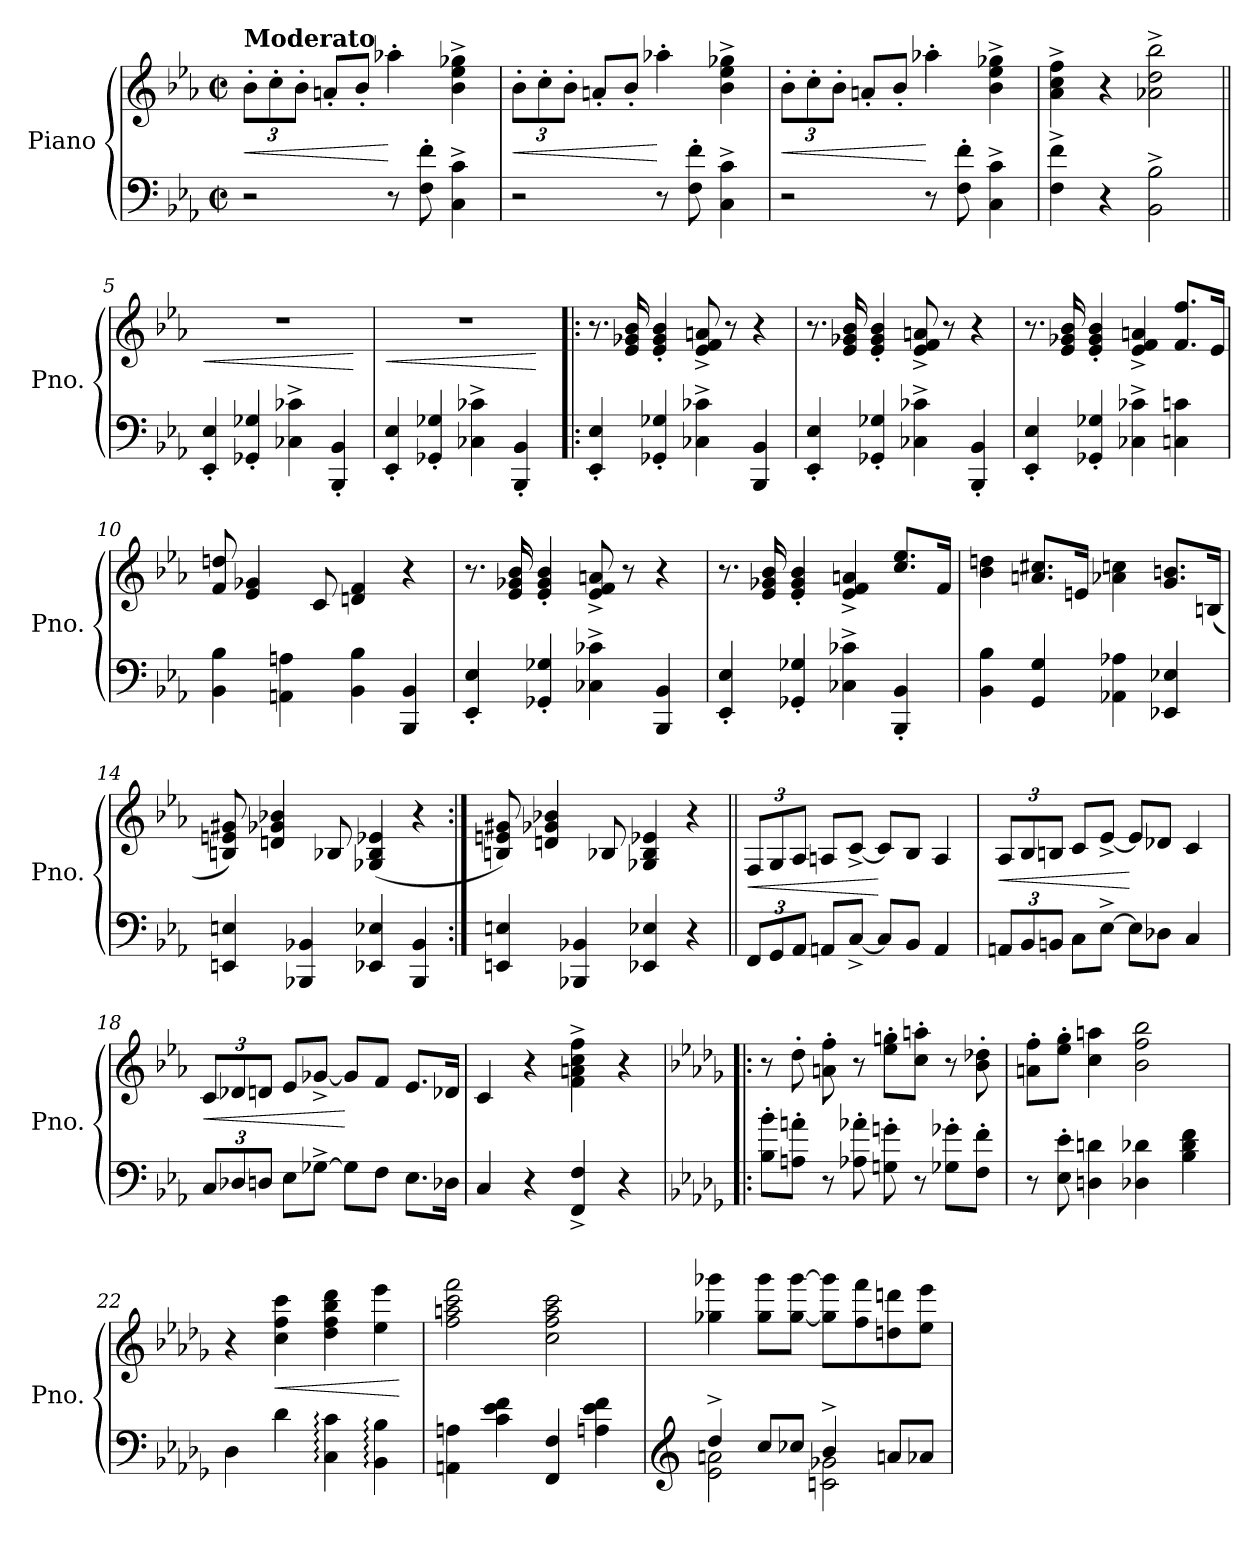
**kern	**kern	**dynam
*part1	*part1	*part1
*staff2	*staff1	*staff1/2
*I"Piano	*	*
*I'Pno.	*	*
*clefF4	*clefG2	*
*k[b-e-a-]	*k[b-e-a-]	*
*M2/2	*M2/2	*
*met(c|)	*met(c|)	*
*	*Xbrackettup	*
=1	=1	=1
!	!LO:TX:a:B:t=Moderato	!
!	!	!LO:HP:b
2r	12b-'\L	<
.	12cc'\	.
.	12b-'\J	.
.	8an'/L	.
.	8b-'/J	.
8r	4aa-X'\	[
8F\' 8f\'	.	.
4C\^ 4c\^	4b-\^ 4ee-\^ 4gg-X\^	.
=2	=2	=2
!	!	!LO:HP:b
2r	12b-'\L	<
.	12cc'\	.
.	12b-'\J	.
.	8an'/L	.
.	8b-'/J	.
8r	4aa-X'\	[
8F\' 8f\'	.	.
4C\^ 4c\^	4b-\^ 4ee-\^ 4gg-X\^	.
=3	=3	=3
!	!	!LO:HP:b
2r	12b-'\L	<
.	12cc'\	.
.	12b-'\J	.
.	8an'/L	.
.	8b-'/J	.
8r	4aa-X'\	[
8F\' 8f\'	.	.
4C\^ 4c\^	4b-\^ 4ee-\^ 4gg-X\^	.
=4	=4	=4
4F\^ 4f\^	4a-\^ 4cc\^ 4ff\^	.
4r	4r	.
2BB-\^ 2B-\^	2a-X\^ 2dd\^ 2bb-\^	.
=5||	=5||	=5||
!	!	!LO:HP:b
4EE-/' 4E-/'	1r	<
4GG-X/' 4G-X/'	.	.
4C-X\^ 4c-X\^	.	.
4BBB-/' 4BB-/'	.	.
.	.	[
=6	=6	=6
!	!	!LO:HP:b
4EE-/' 4E-/'	1r	<
4GG-X/' 4G-X/'	.	.
4C-X\^ 4c-X\^	.	.
4BBB-/' 4BB-/'	.	.
.	.	[
!!LO:LB:g=z
=7!|:	=7!|:	=7!|:
4EE-/' 4E-/'	8.r	.
.	16e-/ 16g-X/ 16b-/	.
4GG-X/' 4G-X/'	4e-/' 4g-/' 4b-/'	.
4C-X\^ 4c-X\^	8e-/^ 8f/^ 8an/^	.
.	8r	.
4BBB-/ 4BB-/	4r	.
=8	=8	=8
4EE-/' 4E-/'	8.r	.
.	16e-/ 16g-X/ 16b-/	.
4GG-X/' 4G-X/'	4e-/' 4g-/' 4b-/'	.
4C-X\^ 4c-X\^	8e-/^ 8f/^ 8an/^	.
.	8r	.
4BBB-/' 4BB-/'	4r	.
=9	=9	=9
4EE-/' 4E-/'	8.r	.
.	16e-/ 16g-X/ 16b-/	.
4GG-X/' 4G-X/'	4e-/' 4g-/' 4b-/'	.
4C-X\^ 4c-X\^	4e-/^ 4f/^ 4an/^	.
4Cn\ 4cn\	8.f/ 8.ff/L	.
.	16e-/Jk	.
=10	=10	=10
4BB-\ 4B-\	8f/ 8ddn/	.
.	4e-/ 4g-X/	.
4AAn\ 4An\	.	.
.	8c/	.
4BB-\ 4B-\	4dn/ 4f/	.
4BBB-/ 4BB-/	4r	.
=11	=11	=11
4EE-/' 4E-/'	8.r	.
.	16e-/ 16g-X/ 16b-/	.
4GG-X/' 4G-X/'	4e-/' 4g-/' 4b-/'	.
4C-X\^ 4c-X\^	8e-/^ 8f/^ 8an/^	.
.	8r	.
4BBB-/ 4BB-/	4r	.
!!LO:LB:g=z
=12	=12	=12
4EE-/' 4E-/'	8.r	.
.	16e-/ 16g-X/ 16b-/	.
4GG-X/' 4G-X/'	4e-/' 4g-/' 4b-/'	.
4C-X\^ 4c-X\^	4e-/^ 4f/^ 4an/^	.
4BBB-/' 4BB-/'	8.cc/ 8.ee-/L	.
.	16f/Jk	.
=13	=13	=13
4BB-\ 4B-\	4b-\ 4ddn\	.
4GG/ 4G/	8.an/ 8.cc#X/L	.
.	16en/Jk	.
4AA-X\ 4A-X\	4a-X\ 4ccn\	.
4EE-X/ 4E-X/	8.g/ 8.bn/L	.
.	(<16Bn/Jk	.
=14	=14	=14
4EEn/ 4En/	8Bn/ 8en/ 8g#X/)	.
.	4dn/ 4g-X/ 4b-X/	.
4BBB-X/ 4BB-X/	.	.
.	8B-X/	.
4EE-X/ 4E-X/	(<4G-X/ 4B-/ 4e-X/	.
4BBB-/ 4BB-/	4r	.
=15:|!	=15:|!	=15:|!
4EEn/ 4En/	8Bn/ 8en/ 8g#X/)	.
.	4dn/ 4g-X/ 4b-X/	.
4BBB-X/ 4BB-X/	.	.
.	8B-X/	.
4EE-X/ 4E-X/	4G-X/ 4B-/ 4e-X/	.
4r	4r	.
!!LO:LB:g=z
=16||	=16||	=16||
*Xbrackettup	*	*
!	!	!LO:HP:b
12FF/L	12F/L	<
12GG/	12G/	.
12AA-/J	12A-/J	.
8AAn/L	8An/L	.
[8C^/J	[8c^/J	.
8C/L]	8c/L]	[
8BB-/J	8B-/J	.
4AA/	4A/	.
=17	=17	=17
!	!	!LO:HP:b
12AAn/L	12A-/L	<
12BB-/	12B-/	.
12BBn/J	12Bn/J	.
8C\L	8c/L	.
[8E-^\J	[8e-^/J	.
8E-\L]	8e-/L]	[
8D-X\J	8d-X/J	.
4C/	4c/	.
=18	=18	=18
!	!	!LO:HP:b
12C/L	12c/L	<
12D-X/	12d-X/	.
12Dn/J	12dn/J	.
8E-\L	8e-/L	.
[8G-X^\J	[8g-X^/J	.
8G-\L]	8g-/L]	[
8F\J	8f/J	.
8.E-\L	8.e-/L	.
16D-X\Jk	16d-X/Jk	.
=19	=19	=19
4C/	4c/	.
4r	4r	.
4FF/^ 4F/^	4f\^ 4an\^ 4cc\^ 4ff\^	.
4r	4r	.
!!LO:LB:g=z
=20!|:	=20!|:	=20!|:
*k[b-e-a-d-g-]	*k[b-e-a-d-g-]	*
8B-\' 8b-\'L	8r	.
8An\' 8an\'J	8dd-'\	.
8r	8an\' 8ff\'	.
8A-X\' 8a-X\'	8r	.
8Gn\' 8gn\'	8ee-\' 8ggn\'L	.
8r	8cc\' 8aan\'J	.
8G-X\' 8g-X\'L	8r	.
8F\' 8f\'J	8b-\' 8dd-X\'	.
=21	=21	=21
8r	8an\' 8ff\'L	.
8E-\' 8e-\'	8ee-\' 8gg-\'J	.
4Dn\ 4dn\	4cc\ 4aan\	.
4D-X\ 4d-X\	2b-\ 2ff\ 2bb-\	.
4B-\ 4d-\ 4f\	.	.
=22	=22	=22
4D-\	4r	.
!	!	!LO:HP:b
4d-\	4cc\ 4ff\ 4ccc\	<
4C\: 4c\:	4dd-\ 4ff\ 4bb-\ 4ddd-\	.
4BB-\: 4B-\:	4ee-\ 4eee-\	.
.	.	[
=23	=23	=23
4AAn\ 4An\	2ff\ 2aan\ 2ccc\ 2fff\	.
4c\ 4e-\ 4f\	.	.
4FF/ 4F/	2cc\ 2ff\ 2aa\ 2ccc\	.
4An\ 4e-\ 4f\	.	.
=24	=24	=24
*clefG2	*	*
*^	*	*
4dd-^/	2e-\ 2an\	4gg-X\ 4ggg-X\	.
8cc/L	.	8gg-\ 8ggg-\L	.
8cc-X/J	.	[8gg-\ [8ggg-\J	.
4b-^/	2cn\ 2g-X\	8gg-\] 8ggg-\]L	.
.	.	8ff\ 8fff\	.
8an/L	.	8ddn\ 8dddn\	.
8a-X/J	.	8ee-\ 8eee-\J	.
*v	*v	*	*
=	=	=
*-	*-	*-
